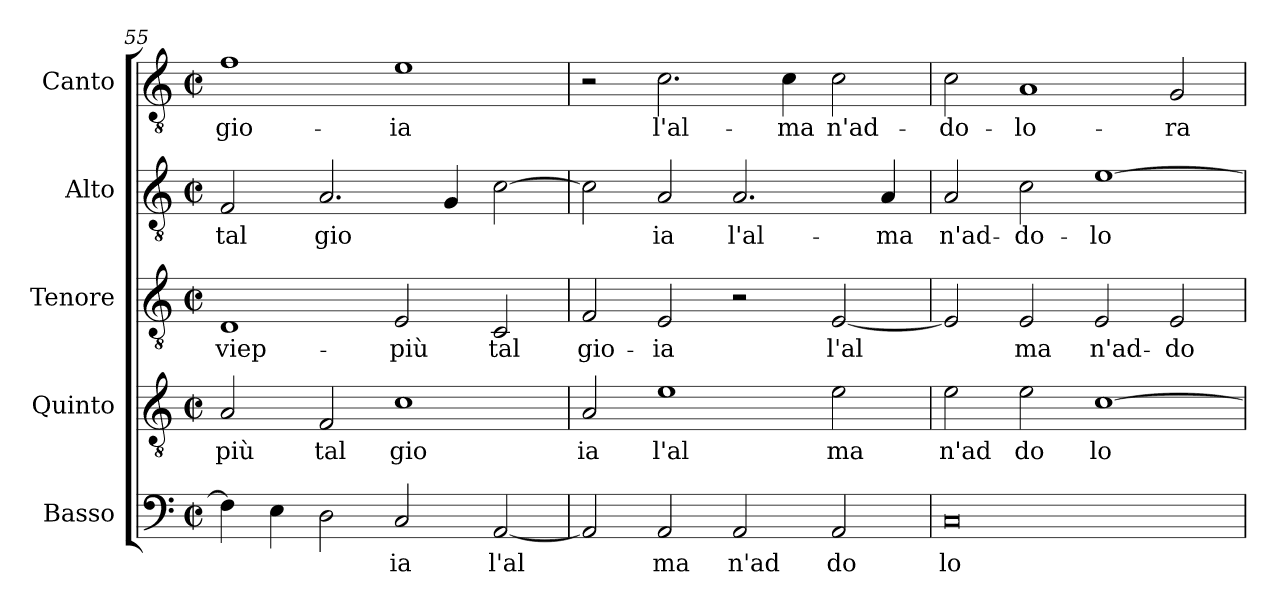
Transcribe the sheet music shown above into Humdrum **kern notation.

**kern	**text	**kern	**text	**kern	**text	**kern	**text	**kern	**text
*part5	*part5	*part4	*part4	*part3	*part3	*part2	*part2	*part1	*part1
*staff5	*staff5	*staff4	*staff4	*staff3	*staff3	*staff2	*staff2	*staff1	*staff1
*I"Basso	*	*I"Quinto	*	*I"Tenore	*	*I"Alto	*	*I"Canto	*
*clefF4	*	*clefGv2	*	*clefGv2	*	*clefGv2	*	*clefGv2	*
*k[]	*	*k[]	*	*k[]	*	*k[]	*	*k[]	*
*C:	*	*C:	*	*C:	*	*C:	*	*C:	*
*M2/2	*	*M2/2	*	*M2/2	*	*M2/2	*	*M2/2	*
*met(c|)	*	*met(c|)	*	*met(c|)	*	*met(c|)	*	*met(c|)	*
=55	=55	=55	=55	=55	=55	=55	=55	=55	=55
!	!LO:LY:b:cj	!	!LO:LY:b:cj	!	!LO:LY:b:cj	!	!LO:LY:b:cj	!	!LO:LY:b:cj
4F\]	.	2A/	più	1D	viep-	2F/	tal	1f	gio-
!	!LO:LY:b:cj	!	!	!	!	!	!	!	!
4E\	.	.	.	.	.	.	.	.	.
!	!LO:LY:b:cj	!	!LO:LY:b:cj	!	!	!	!LO:LY:b:cj	!	!
2D\	.	2F/	tal	.	.	2.A/	gio-	.	.
!	!LO:LY:b:cj	!	!LO:LY:b:cj	!	!LO:LY:b:cj	!	!	!	!LO:LY:b:cj
2C/	ia	1c	gio	2E/	-più	.	.	1e	-ia
!	!	!	!	!	!	!	!LO:LY:b:cj	!	!
.	.	.	.	.	.	4G/	--	.	.
!	!LO:LY:b:cj	!	!	!	!LO:LY:b:cj	!	!LO:LY:b:cj	!	!
[<2AA/	l'al	.	.	2C/	tal	[>2c\	--	.	.
=56	=56	=56	=56	=56	=56	=56	=56	=56	=56
!	!LO:LY:b:cj	!	!LO:LY:b:cj	!	!LO:LY:b:cj	!	!LO:LY:b:cj	!	!
2AA/]	.	2A/	ia	2F/	gio-	2c\]	--	2r	.
!	!LO:LY:b:cj	!	!LO:LY:b:cj	!	!LO:LY:b:cj	!	!LO:LY:b:cj	!	!LO:LY:b:cj
2AA/	ma	1e	l'al	2E/	-ia	2A/	-ia	2.c\	l'al-
!	!LO:LY:b:cj	!	!	!	!	!	!LO:LY:b:cj	!	!
2AA/	n'ad	.	.	2r	.	2.A/	l'al-	.	.
!	!	!	!	!	!	!	!	!	!LO:LY:b:cj
.	.	.	.	.	.	.	.	4c\	-ma
!	!LO:LY:b:cj	!	!LO:LY:b:cj	!	!LO:LY:b:cj	!	!	!	!LO:LY:b:cj
2AA/	do	2e\	ma	[<2E/	l'al-	.	.	2c\	n'ad-
!	!	!	!	!	!	!	!LO:LY:b:cj	!	!
.	.	.	.	.	.	4A/	-ma	.	.
=57	=57	=57	=57	=57	=57	=57	=57	=57	=57
!	!LO:LY:b:cj	!	!LO:LY:b:cj	!	!LO:LY:b:cj	!	!LO:LY:b:cj	!	!LO:LY:b:cj
0C	lo	2e\	n'ad	2E/]	--	2A/	n'ad-	2c\	-do-
!	!	!	!LO:LY:b:cj	!	!LO:LY:b:cj	!	!LO:LY:b:cj	!	!LO:LY:b:cj
.	.	2e\	do	2E/	-ma	2c\	-do-	1A	-lo-
!	!	!	!LO:LY:b:cj	!	!LO:LY:b:cj	!	!LO:LY:b:cj	!	!
.	.	[>1c	lo	2E/	n'ad-	[>1e	-lo-	.	.
!	!	!	!	!	!LO:LY:b:cj	!	!	!	!LO:LY:b:cj
.	.	.	.	2E/	-do-	.	.	2G/	-ra
=	=	=	=	=	=	=	=	=	=
*-	*-	*-	*-	*-	*-	*-	*-	*-	*-
